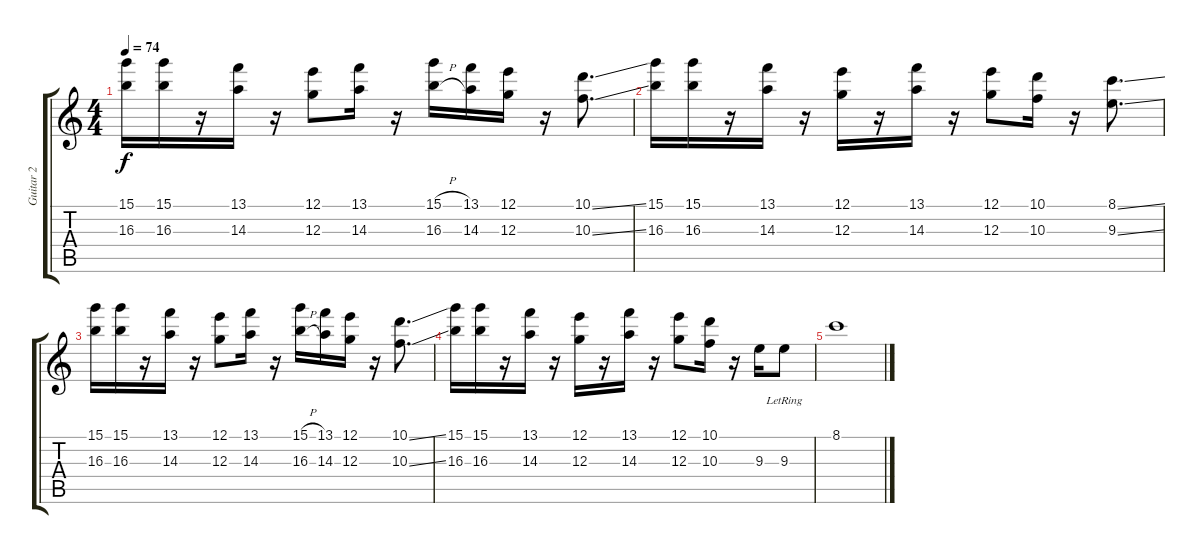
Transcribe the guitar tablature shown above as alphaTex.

\track ("Guitar 2" "Guitar 2") {instrument distortionguitar}
\staff {score tabs}
\tuning (E4 B3 G3 D3 A2 E2) {hide}
\ts (4 4)
\tempo 74
\clef g2
\ks c
(15.1 16.3).16{dy f} (15.1 16.3).16 r.16 (13.1 14.3).16 r.16 (12.1 12.3).8 (13.1 14.3).16 r.16 (15.1{h} 16.3{h}).16 (13.1 14.3).16 (12.1 12.3).16 r.16 (10.1{ss} 10.3{ss}).8{d} |
(15.1 16.3).16 (15.1 16.3).16 r.16 (13.1 14.3).16 r.16 (12.1 12.3).16 r.16 (13.1 14.3).16 r.16 (12.1 12.3).8 (10.1 10.3).16 r.16 (8.1{ss} 9.3{ss}).8{d} |
(15.1 16.3).16 (15.1 16.3).16 r.16 (13.1 14.3).16 r.16 (12.1 12.3).8 (13.1 14.3).16 r.16 (15.1{h} 16.3{h}).16 (13.1 14.3).16 (12.1 12.3).16 r.16 (10.1{ss} 10.3{ss}).8{d} |
(15.1 16.3).16 (15.1 16.3).16 r.16 (13.1 14.3).16 r.16 (12.1 12.3).16 r.16 (13.1 14.3).16 r.16 (12.1 12.3).8 (10.1 10.3).16 r.16 9.3.16 9.3{lr}.8 |
8.1.1
